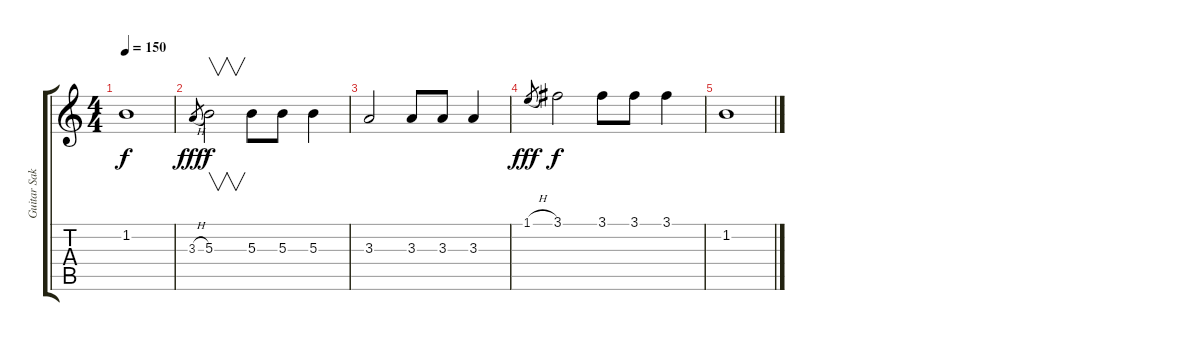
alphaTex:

\track ("Guitar Sakis" "Guitar Sak") {instrument distortionguitar}
\staff {score tabs}
\tuning (Eb4 Bb3 Gb3 Db3 Ab2 Eb2) {hide}
\ts (4 4)
\tempo 150
\clef g2
\ks c
1.2.1{dy f} |
3.3{h}.8{gr dy fff} 5.3.2{v dy f} 5.3.8 5.3.8 5.3.4 |
3.3.2 3.3.8 3.3.8 3.3.4 |
1.1{h}.8{gr dy fff} 3.1.2{dy f} 3.1.8 3.1.8 3.1.4 |
1.2.1
